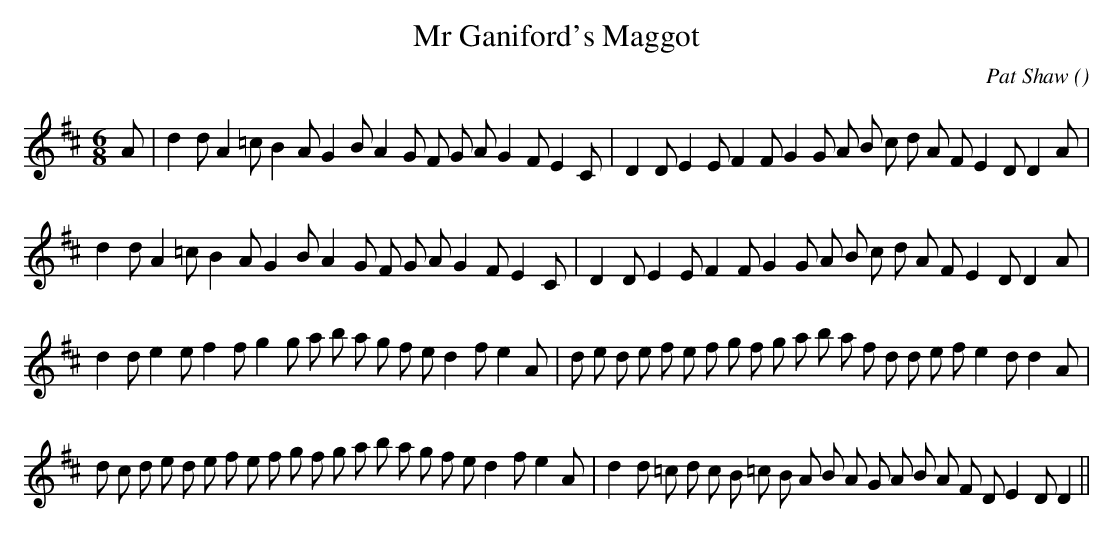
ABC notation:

X:1
T: Mr Ganiford's Maggot
C:Pat Shaw
O:
M:6/8
K:D
K:D
M:6/8
L:1/16
A2 |d4 d2 A4 =c2 B4 A2 G4 B2 A4 G2 F2 G2 A2 G4 F2 E4 C2 |D4 D2 E4 E2 F4 F2 G4 G2 A2 B2 c2 d2 A2 F2 E4 D2 D4 A2 |
d4 d2 A4 =c2 B4 A2 G4 B2 A4 G2 F2 G2 A2 G4 F2 E4 C2 |D4 D2 E4 E2 F4 F2 G4 G2 A2 B2 c2 d2 A2 F2 E4 D2 D4 A2 |
d4 d2 e4 e2 f4 f2 g4 g2 a2 b2 a2 g2 f2 e2 d4 f2 e4 A2 |d2 e2 d2 e2 f2 e2 f2 g2 f2 g2 a2 b2 a2 f2 d2 d2 e2 f2 e4 d2 d4 A2 |
d2 c2 d2 e2 d2 e2 f2 e2 f2 g2 f2 g2 a2 b2 a2 g2 f2 e2 d4 f2 e4 A2 |d4 d2 =c2 d2 c2 B2 =c2 B2 A2 B2 A2 G2 A2 B2 A2 F2 D2 E4 D2 D4 ||
